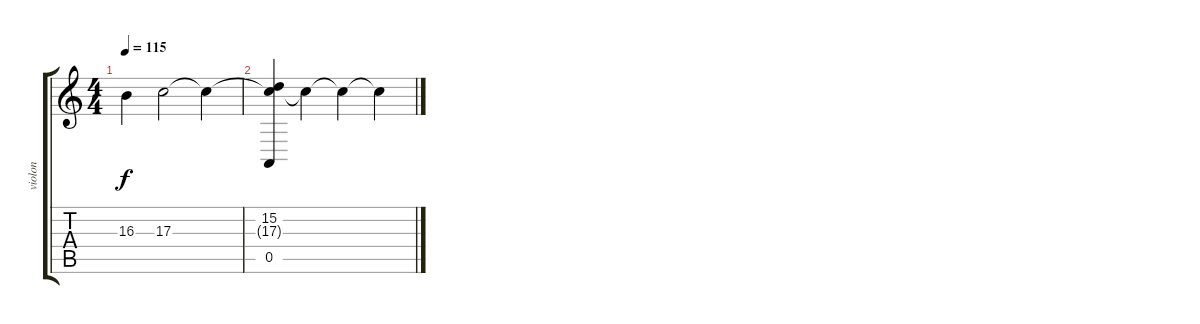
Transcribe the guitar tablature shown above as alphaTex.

\track ("violon" "violon") {instrument violin}
\staff {score tabs}
\tuning (E4 B3 G3 D3 A2 E2) {hide}
\ts (4 4)
\tempo 115
\clef g2
\ks c
16.3.4{dy f} 17.3.2 17.3{t}.4 |
(15.2{t} 17.3{t} 0.5).4 17.3{t}.4 17.3{t}.4 17.3{t}.4
